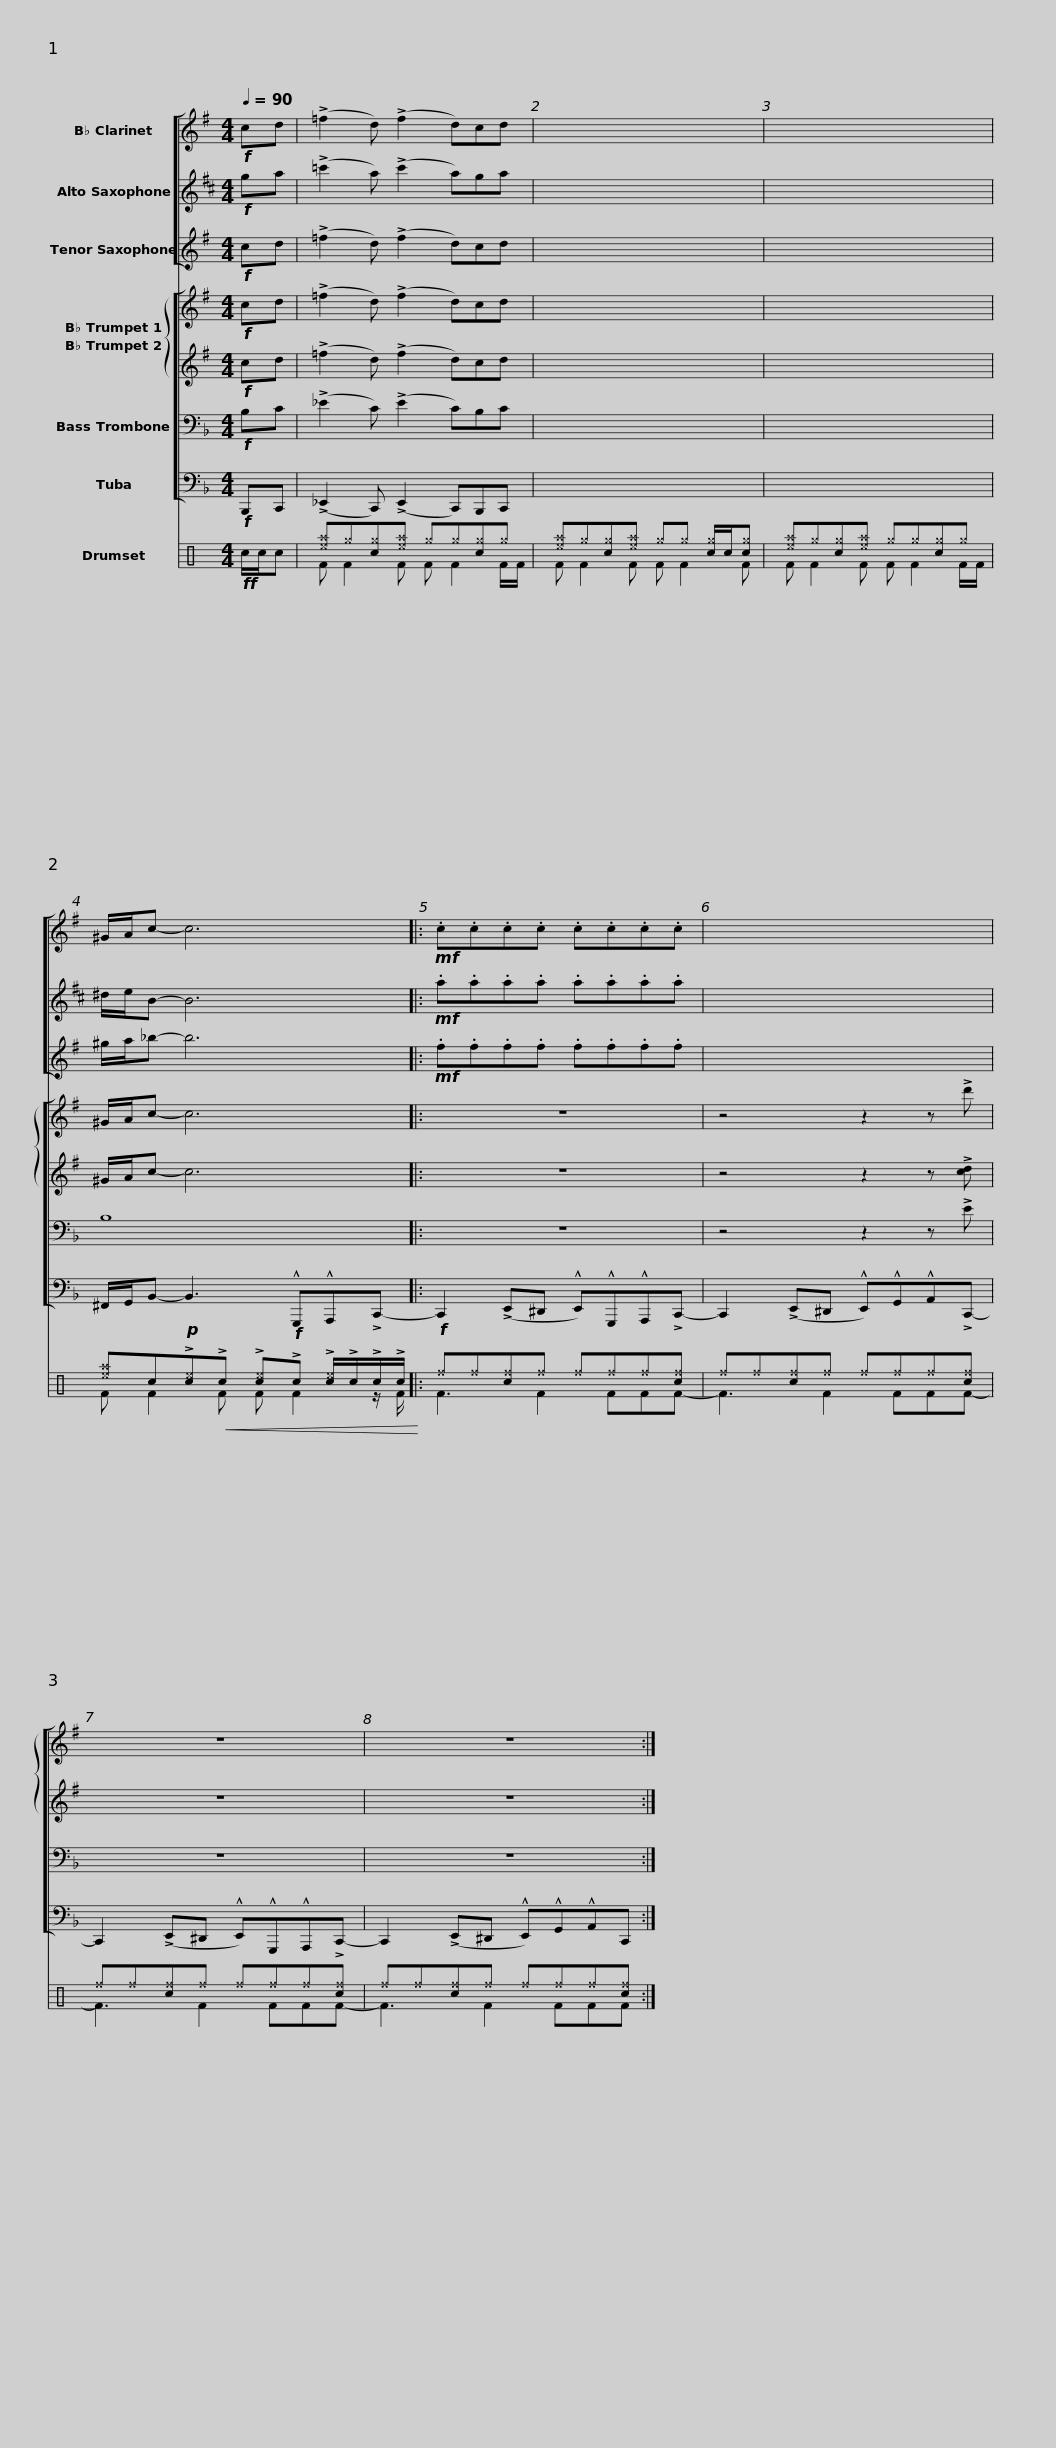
X:1
%%score [ 1 2 3 ] [ { 4 5 } 6 7 ] ( 8 9 )
L:1/8
Q:1/4=90
M:4/4
I:linebreak $
K:F
V:1 treble transpose=-2
V:2 treble transpose=-9
V:3 treble transpose=-14
V:4 treble transpose=-2
V:5 treble transpose=-2
V:6 bass
V:7 bass
V:8 perc
K:none
V:9 perc
K:none
V:1
[K:G]!f! cd | (!>!=f2 d) (!>!f2 d)cd | x8 | x8 |$ ^G/A/c- c6 |: %5
!mf! .c.c.c.c .c.c.c.c | x8 |$ x8 | x8 :| %9
V:2
[K:D]!f! ga | (!>!=c'2 a) (!>!c'2 a)ga | x8 | x8 |$ ^d/e/B- B6 |: %5
!mf! .a.a.a.a .a.a.a.a | x8 |$ x8 | x8 :| %9
V:3
[K:G]!f! cd | (!>!=f2 d) (!>!f2 d)cd | x8 | x8 |$ ^g/a/_b- b6 |: %5
!mf! .f.f.f.f .f.f.f.f | x8 |$ x8 | x8 :| %9
V:4
[K:G]!f! cd | (!>!=f2 d) (!>!f2 d)cd | x8 | x8 |$ ^G/A/c- c6 |: %5
 z8 | z4 z2 z !>!d' |$ z8 | z8 :| %9
V:5
[K:G]!f! cd | (!>!=f2 d) (!>!f2 d)cd | x8 | x8 |$ ^G/A/c- c6 |: %5
 z8 | z4 z2 z !>![cd] |$ z8 | z8 :| %9
V:6
!f! B,C | (!>!_E2 C) (!>!E2 C)B,C | x8 | x8 |$ B,8 |: %5
 z8 | z4 z2 z !>!E |$ z8 | z8 :| %9
V:7
!f! B,,,C,, | (!>!_E,,2 C,,) (!>!E,,2 C,,)B,,,C,, | x8 | x8 |$ ^F,,/G,,/B,,- B,,3!f! !^!G,,,!^!A,,,!>!C,,- |: %5
 C,,2 (!>!E,,^D,, !^!E,,)!^!G,,,!^!A,,,!>!C,,- | C,,2 (!>!E,,^D,, !^!E,,)!^!G,,!^!A,,!>!C,,- |$ C,,2 (!>!E,,^D,, !^!E,,)!^!G,,,!^!A,,,!>!C,,- | C,,2 (!>!E,,^D,, !^!E,,)!^!G,,!^!A,,C,, :| %9
V:8
[K:C]!ff! c/c/c | [^e^a]^g[c^g][^e^a] ^g^g[c^g]^g | [^e^a]^g[c^g][^e^a] ^g^g [c^g]/c/[c^g] | [^e^a]^g[c^g][^e^a] ^g^g[c^g]^g |$ [^e^a]c!p!!>![c^e]!<(!!>!c !>![c^e]!>!c !>![c^e]/!>!c/!>!c/!>!c/!<)! |: %5
!f! ^f^f[c^f]^f ^f^f^f[c^f] | ^f^f[c^f]^f ^f^f^f[c^f] |$ ^f^f[c^f]^f ^f^f^f[c^f] | ^f^f[c^f]^f ^f^f^f[c^f] :| %9
V:9
[K:C] x2 | F F2 F F F2 F/F/ | F F2 F F F2 F | F F2 F F F2 F/F/ |$ F F2 F F F2 z/ F/ |: %5
 F3 F2 FFF- | F3 F2 FFF- |$ F3 F2 FFF- | F3 F2 FFF :| %9
